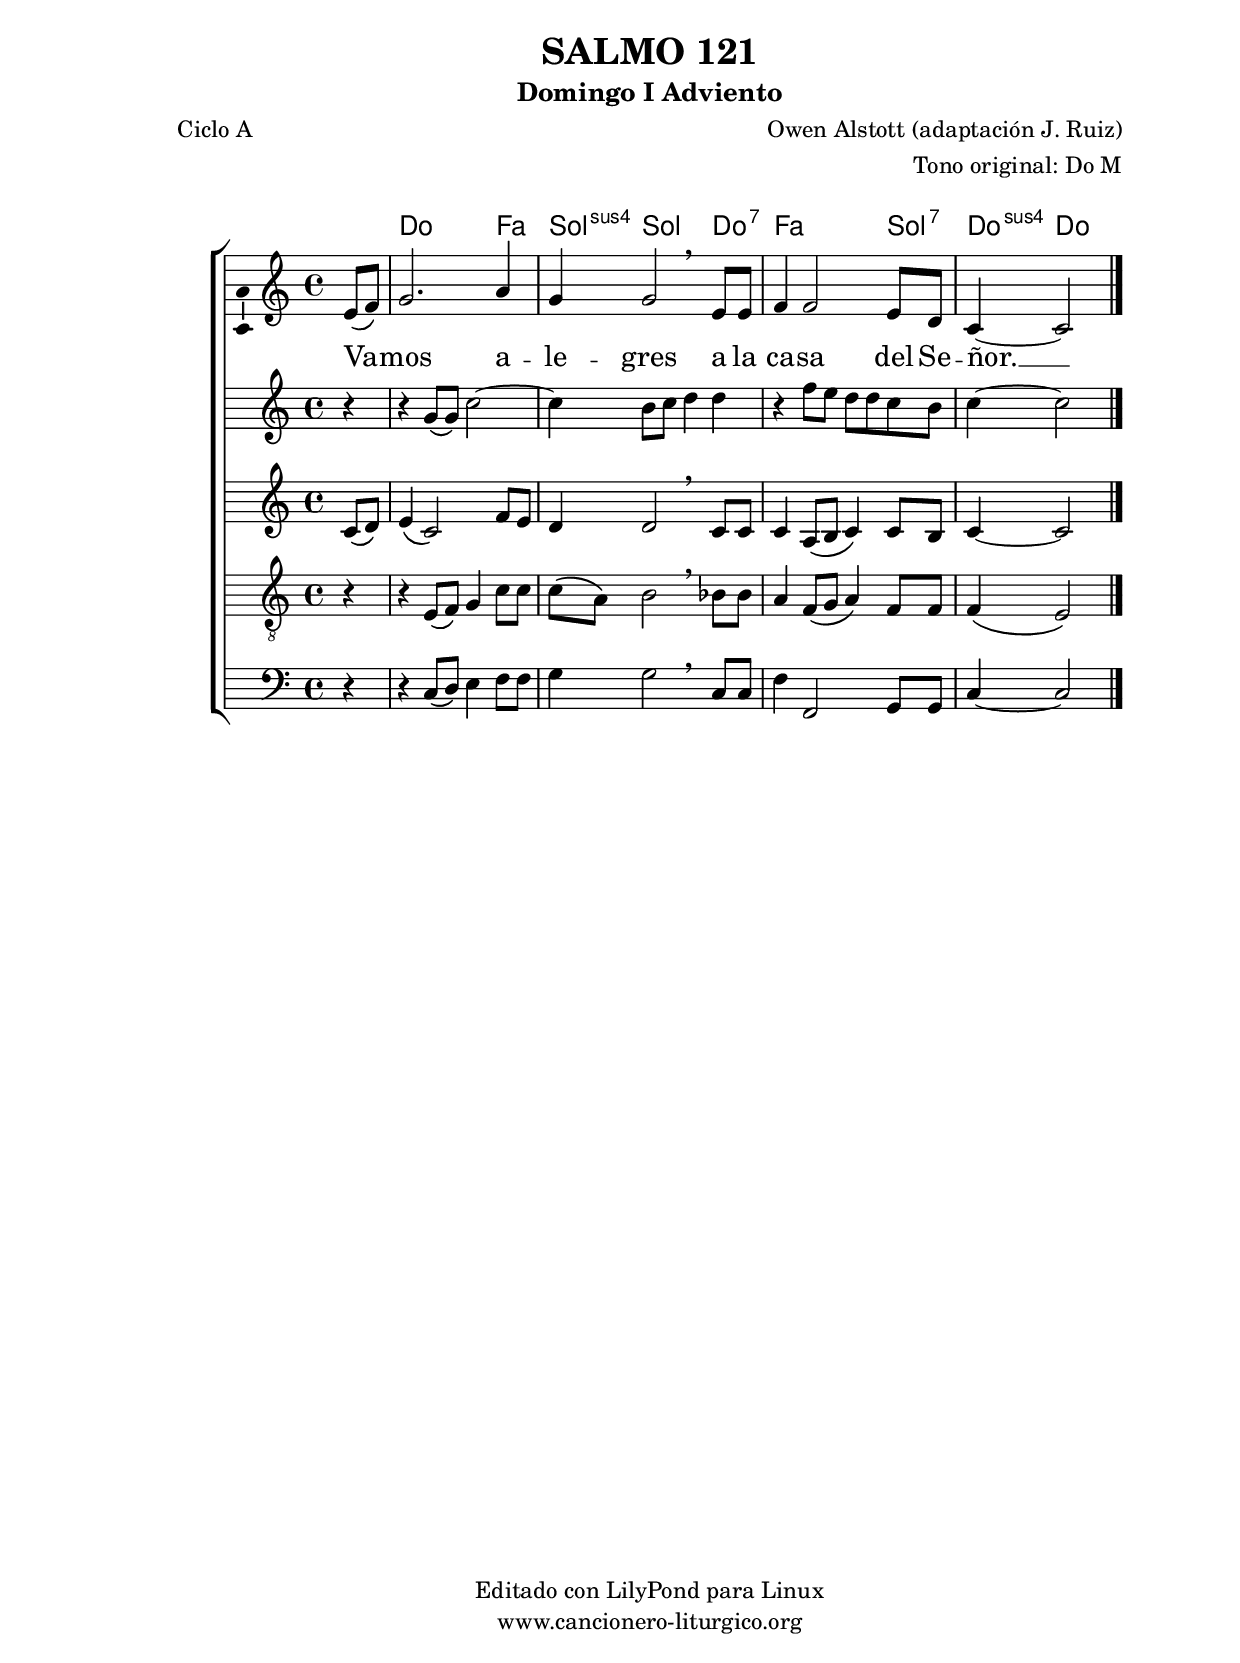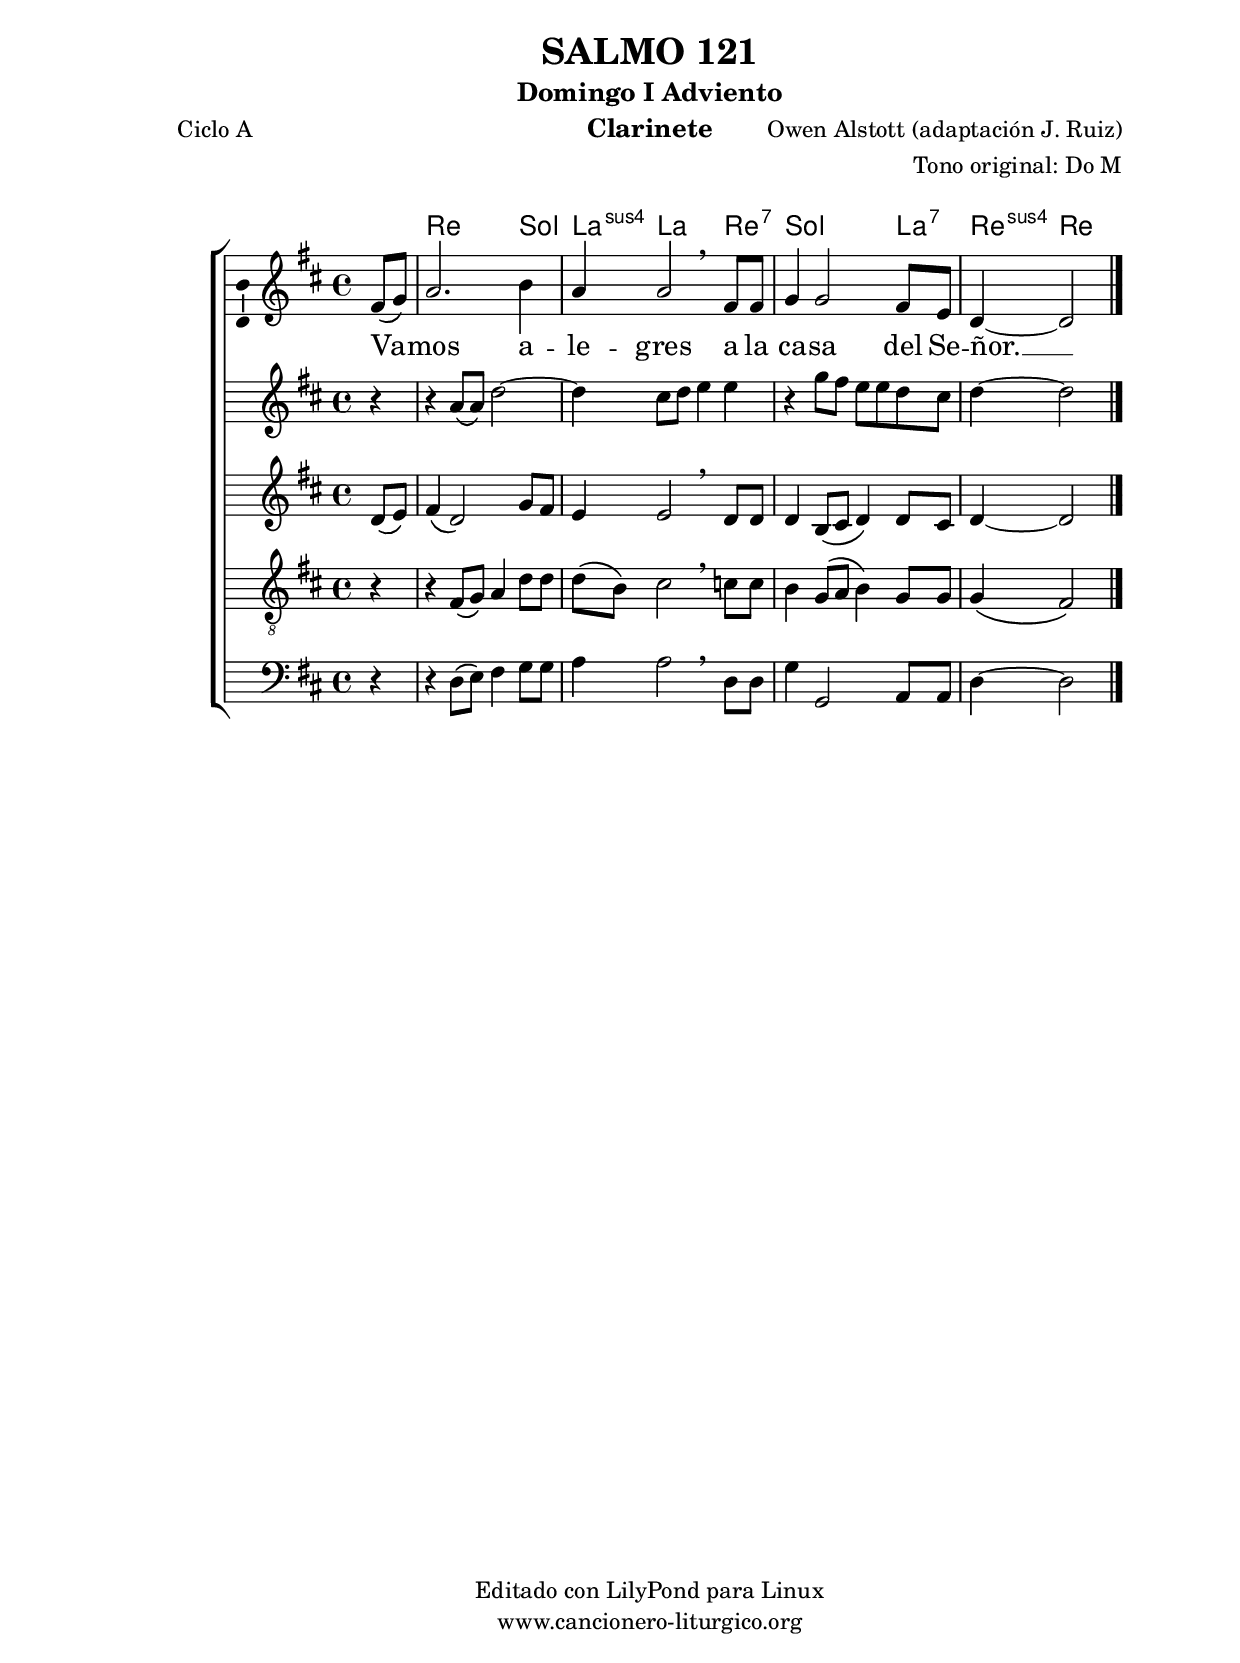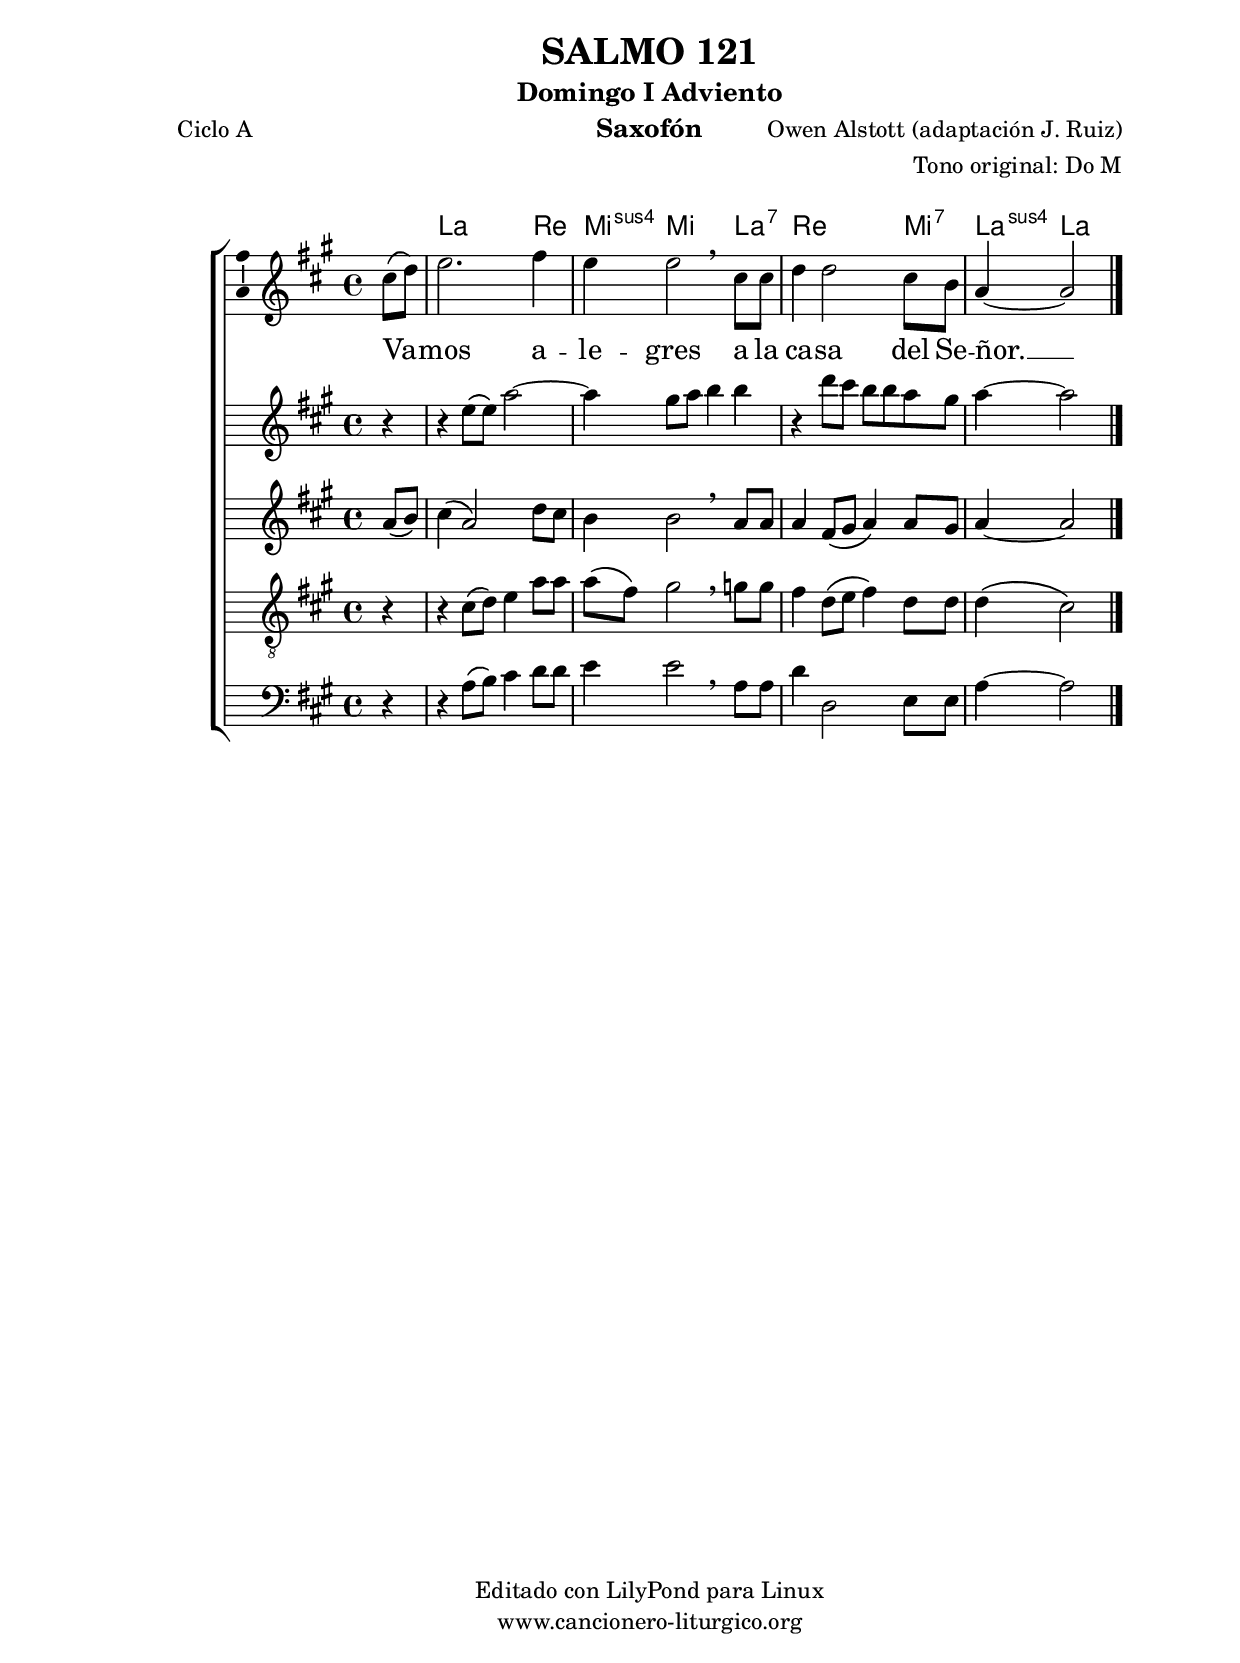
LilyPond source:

%
%para convertir .midi en .wav:
%timidity filename.midi -Ow -o finename.wav
%
%
%Para convertir de .wav a .mp3:
%lame -h -m j filename.wav
%
%
%para escuchar el midi:
%timidity nombrefichero.midi
%


%versión de lilypond para la que se ha escrito esta partitura:
\version "2.16.0"

	%Tamaño papel
	#(set-default-paper-size "a4")
	%Tamaño partitura
	#(set-global-staff-size 20)
	%No responde al pulsar sobre una nota
	#(ly:set-option 'point-and-click #f)

%parámetros del encabezamiento:
\header {
	title = "SALMO 121"
	subtitle = "Domingo I Adviento"
	composer = "Owen Alstott (adaptación J. Ruiz)"
	poet = "Ciclo A"
	meter = ""
	arranger = "Tono original: Do M"
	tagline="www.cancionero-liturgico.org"
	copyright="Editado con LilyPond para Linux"
	tiempo = "Adviento"
	usos = "Salmo"
	letra = "Vamos alegres a la casa del Señor."
	}

%parámetros asociados al papel:
\paper  {
	oddHeaderMarkup = \markup {\fill-line { \on-the-fly #not-first-page \fromproperty #'header:title \on-the-fly #not-first-page \fromproperty #'header:composer }}
	evenHeaderMarkup = \markup {\fill-line { \fromproperty #'header:composer \fromproperty #'header:title }}
	#(set-paper-size "a4")
	print-page-number = ##f
	first-page-number = 1
	print-first-page-number = ##f
%	head-separation = 3.0 \cm
	top-margin = 2.0 \cm
	bottom-margin = 0.5\cm
%%%	bottom-margin = -1.0\cm
	left-margin = 3.0 \cm
	line-width = 16.0 \cm 
	indent = 8\mm
	interscoreline = 2.\mm
	between-system-space = 15\mm
%	para que las partituras no llenen la hoja:
	ragged-bottom = ##t
%	idem para la última hoja:
	ragged-last-bottom = ##f
%	para que las partituras llenen el ancho del papel:
	ragged-last = ##f
	after-title-space = 2.5 \cm
%page-count=1
system-count=1

	%Flexible Vertical Spacing
%	markup-markup-spacing =
%	#'((basic-distance . 15) (minimum-distance . 15) (padding . 3))
	markup-system-spacing =
	#'((basic-distance . 15) (minimum-distance . 15) (padding . 3))
	system-system-spacing =
	#'((basic-distance . 15) (minimum-distance . 15) (padding . 3))
	score-system-spacing =
	#'((basic-distance . 15) (minimum-distance . 15) (padding . 5))
%	top-system-spacing = % header
%	#'((basic-distance . 8) (minimum-distance . 0) (padding . 3))
%	top-markup-spacing =
%	#'((basic-distance . 20) (minimum-distance . 20) (padding . 3))
	last-bottom-spacing = % footer
	#'((basic-distance . 5) (minimum-distance . 5) (padding . 3))
%	score-markup-spacing =
%	#'((basic-distance . 16) (minimum-distance . 13) (padding . 3))

	}


%parámetros que afectan a toda la partitura:
global =  {
	%clave de sol (G):
	\clef G
	%armadura:
%	\transpose g f
	\key c \major
	\tempo 4=90
	\set Score.tempoHideNote = ##t
	}


acordes = {
	\italianChords
	\chordmode {
%	\transpose g f
{
s4 c2. f4
g4:sus4 g2 c4:7
f2. g4:7
c4:sus4 c2 s4
	}
	}
}


melodia = 
%	\transpose g f
{
	\relative c'{
	\time 4/4

\partial4 e8 \(f\)
g2. a4
g4 g2 \breathe e8 e
f4 f2 e8 d
c4~c2 s4

	\bar "|."
	}
	}


melodiadisc = 
%	\transpose g f
{
	\relative c''{
	\time 4/4

\partial4 r4
r4 g8 \(g\) c2~
c4 b8 c d4 d
r4 f8 e d d c b
c4~c2 s4

	\bar "|."
	}
	}

melodiados = 
%	\transpose g f
{
	\relative c'{
	\time 4/4

\partial4 c8 \(d\)
e4 \(c2\) f8 e
d4 d2 \breathe c8 c
c4 a8 \(b c4\) c8 b
c4~c2 s4

	\bar "|."
	}
	}


melodiatres = 
%	\transpose g f
{
	\relative c{

%clave de fa (F):
%\clef F
\clef "G_8"

	\time 4/4

\partial4 r4
r4 e8 \(f\) g4 c8 c
c8 \(a\) b2 \breathe bes8 bes
a4 f8 \(g a4\) f8 f
f4 \(e2\) s4

	\bar "|."
	}
	}

melodiacuatro = 
%	\transpose g f
{
	\relative c{

%clave de fa (F):
\clef F

	\time 4/4

\partial4 r4
r4 c8 \(d\) e4 f8 f
g4 g2 \breathe c,8 c
f4 f,2 g8 g
c4~c2 s4

	\bar "|."
	}
	}


texto = \lyricmode {
Va -- _ mos a -- le -- gres
a la ca -- sa del Se -- ñor. __
	}


acordesStaff = \context ChordNames = acordesStaff <<
	\set chordChanges = ##t
	\acordes
	>>


vozStaff = \context Voice = vozStaff
\with {\consists "Ambitus_engraver"}
<<
%	\set Staff.instrumentName = ""
%	\set Staff.shortInstrumentName = ""
%	\set Staff.midiInstrument = #"clarinet"
%	\set Staff.midiInstrument = #"cello"
%	\set Staff.midiInstrument = #"flute"
	\set Staff.midiInstrument = #"electric guitar (jazz)"
%	\set Staff.midiInstrument = #"english horn"
%	\set Staff.midiInstrument = #"violin"
%	\set Staff.midiInstrument = #"glockenspiel"
	\set Staff.midiMinimumVolume = #0.7
	\set Staff.midiMaximumVolume = #0.9
	\global
	\melodia
	>>

vozdiscStaff = \context Voice = vozdiscStaff
<<
%	\set Staff.instrumentName = "Saxofón"
%	\set Staff.shortInstrumentName = "S"
	\override Staff.StaffSymbol #'staff-space = #(magstep -0.35)
	\set Staff.midiInstrument = #"violin"
	\set Staff.midiMinimumVolume = #0.4
	\set Staff.midiMaximumVolume = #0.5
%Cambio tono para saxofón (DESDE tono de clarinete)
%El segundo comando escribe la partitura en el tono del saxofón
%El primer comando hace que el fichero midi, a pesar de lo anterior, suene en el mismo tono que el resto de la partitura
%%%%%\transposition f'
%%%%%\transpose d a,
{
	\global
	\melodiadisc
}
	>>

vozdosStaff = \context Voice = vozdosStaff
<<
%	\set Staff.instrumentName = "Clarinete 1"
%	\set Staff.shortInstrumentName = "C1"
	\override Staff.StaffSymbol #'staff-space = #(magstep -0.35)
	\set Staff.midiInstrument = #"english horn"
	\set Staff.midiMinimumVolume = #0.4
	\set Staff.midiMaximumVolume = #0.5
	\global
	\melodiados
	>>

voztresStaff = \context Voice = voztresStaff
<<
%	\set Staff.instrumentName = "Clarinete 2"
%	\set Staff.shortInstrumentName = "C2"
	\override Staff.StaffSymbol #'staff-space = #(magstep -0.35)
	\set Staff.midiInstrument = #"violin"
	\set Staff.midiMinimumVolume = #0.4
	\set Staff.midiMaximumVolume = #0.5
	\global
	\melodiatres
	>>

vozcuatroStaff = \context Voice = vozcuatroStaff
<<
%	\set Staff.instrumentName = "Bajo"
%	\set Staff.shortInstrumentName = "B"
	\override Staff.StaffSymbol #'staff-space = #(magstep -0.35)
	\set Staff.midiInstrument = #"electric bass (finger)"
	\set Staff.midiMinimumVolume = #0.9
	\set Staff.midiMaximumVolume = #0.9
	\global
	\relative c' \melodiacuatro
	>>

textoStaff = \context Lyrics = textoStaff <<
	\lyricsto vozStaff \texto
	>>

\book {
	\score {
		\context ChoirStaff {
%			\override StaffGroup.SystemStartBracket #'collapse-height = #1
%			\override Score.SystemStartBar #'collapse-height = #1
			<<
			\acordesStaff
			\vozStaff
			\textoStaff
			\vozdiscStaff
			\vozdosStaff
			\voztresStaff
			\vozcuatroStaff
			>>
			}
		\layout {
	    		\context {
				\Lyrics
				\override LyricText #'font-size = #2
				}
	   		 \context {
				\Score
				%fontSize = #3
				\override StaffSymbol #'staff-space = #(magstep +3)
				%\override Beam #'thickness = #0.55
				%\override SpacingSpanner #'spacing-increment = #1.0
				%\override Slur #'height-limit = #1.5
				}
			}
		}
	\score {
		\unfoldRepeats
		\context ChoirStaff {
			<<
			\acordesStaff
			\vozStaff
			\vozdiscStaff
			\vozdosStaff
			\voztresStaff
			\vozcuatroStaff
			>>
			}
		\midi {
	  		\context {
	  			\Score
				tempoWholesPerMinute = #(ly:make-moment 70 4)
				}
			}
		}
	}

%Partitura para clarinete
#(define output-suffix "C")
\book {
	\header{
		instrument = "Clarinete"
		}
	\score {
		\context ChoirStaff {
%			\override StaffGroup.SystemStartBracket #'collapse-height = #1
%			\override Score.SystemStartBar #'collapse-height = #1
\transpose c d
			<<
			\acordesStaff
			\vozStaff
			\textoStaff
			\vozdiscStaff
			\vozdosStaff
			\voztresStaff
			\vozcuatroStaff
			>>
			}
		\layout {
	    		\context {
				\Lyrics
				\override LyricText #'font-size = #2
				}
	   		 \context {
				\Score
				%fontSize = #3
				\override StaffSymbol #'staff-space = #(magstep +3)
				%\override Beam #'thickness = #0.55
				%\override SpacingSpanner #'spacing-increment = #1.0
				%\override Slur #'height-limit = #1.5
				}
			}
		}
	}

%Partitura para saxofón
#(define output-suffix "S")
\book {
	\header{
		instrument = "Saxofón"
		}
	\score {
		\context ChoirStaff {
%			\override StaffGroup.SystemStartBracket #'collapse-height = #1
%			\override Score.SystemStartBar #'collapse-height = #1
\transpose c a
			<<
			\acordesStaff
			\vozStaff
			\textoStaff
			\vozdiscStaff
			\vozdosStaff
			\voztresStaff
			\vozcuatroStaff
			>>
			}
		\layout {
	    		\context {
				\Lyrics
				\override LyricText #'font-size = #2
				}
	   		 \context {
				\Score
				%fontSize = #3
				\override StaffSymbol #'staff-space = #(magstep +3)
				%\override Beam #'thickness = #0.55
				%\override SpacingSpanner #'spacing-increment = #1.0
				%\override Slur #'height-limit = #1.5
				}
			}
		}
	}

